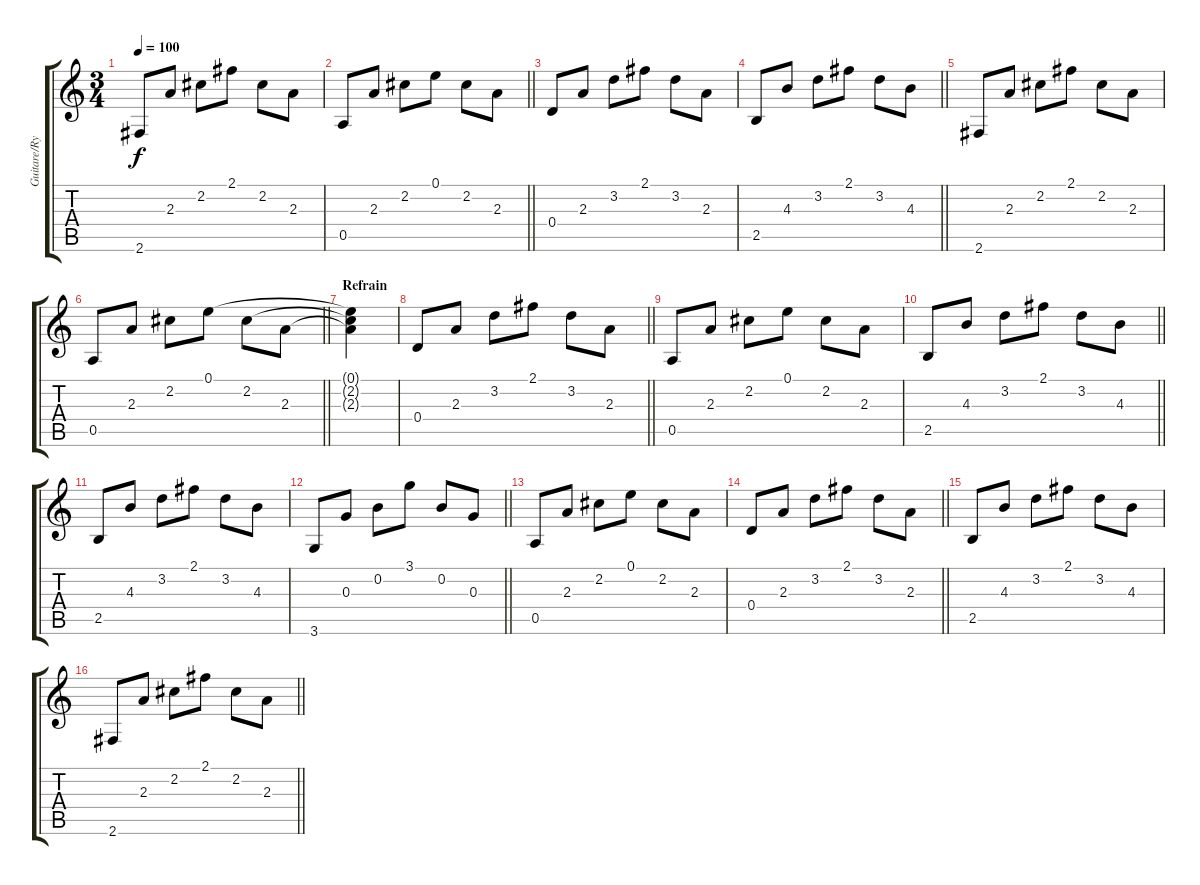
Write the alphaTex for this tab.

\track ("Guitare/Rythme" "Guitare/Ry") {instrument acousticguitarsteel}
\staff {score tabs}
\tuning (E4 B3 G3 D3 A2 E2) {hide}
\ts (3 4)
\tempo 100
\clef g2
\ks c
2.6.8{dy f} 2.3.8 2.2.8 2.1.8 2.2.8 2.3.8 |
\barLineRight lightlight
0.5.8 2.3.8 2.2.8 0.1.8 2.2.8 2.3.8 |
0.4.8 2.3.8 3.2.8 2.1.8 3.2.8 2.3.8 |
\barLineRight lightlight
2.5.8 4.3.8 3.2.8 2.1.8 3.2.8 4.3.8 |
2.6.8 2.3.8 2.2.8 2.1.8 2.2.8 2.3.8 |
\barLineRight lightlight
0.5.8 2.3.8 2.2.8 0.1.8 2.2.8 2.3.8 |
\section ("" "Refrain")
(0.1{t} 2.2{t} 2.3{t}).4 |
\barLineRight lightlight
0.4.8 2.3.8 3.2.8 2.1.8 3.2.8 2.3.8 |
0.5.8 2.3.8 2.2.8 0.1.8 2.2.8 2.3.8 |
\barLineRight lightlight
2.5.8 4.3.8 3.2.8 2.1.8 3.2.8 4.3.8 |
2.5.8 4.3.8 3.2.8 2.1.8 3.2.8 4.3.8 |
\barLineRight lightlight
3.6.8 0.3.8 0.2.8 3.1.8 0.2.8 0.3.8 |
0.5.8 2.3.8 2.2.8 0.1.8 2.2.8 2.3.8 |
\barLineRight lightlight
0.4.8 2.3.8 3.2.8 2.1.8 3.2.8 2.3.8 |
2.5.8 4.3.8 3.2.8 2.1.8 3.2.8 4.3.8 |
\barLineRight lightlight
2.6.8 2.3.8 2.2.8 2.1.8 2.2.8 2.3.8
